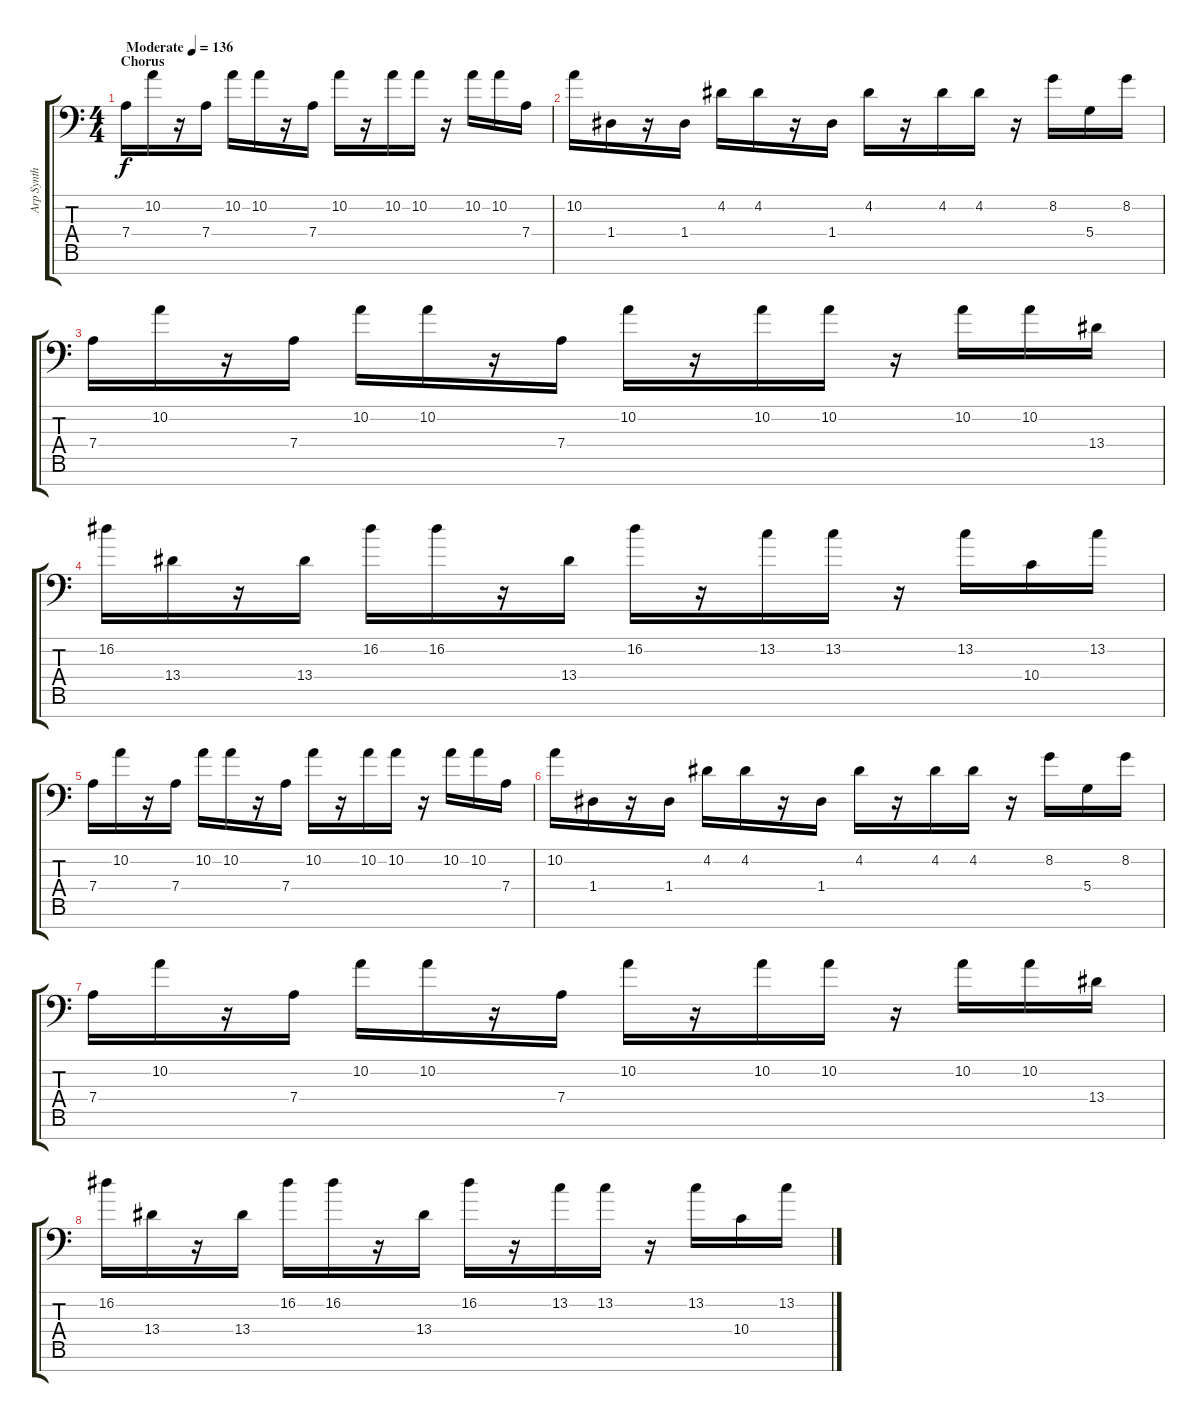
\track ("Arp Synth" "Arp Synth") {instrument lead3calliope}
\staff {score tabs}
\tuning (C8 B3 G3 D3 A2 E2 C-1) {hide}
\ts (4 4)
\section ("" "Chorus")
\tempo (136 "Moderate")
\clef f4
\ks c
7.4.16{dy f instrument lead3calliope} 10.2.16 r.16 7.4.16 10.2.16 10.2.16 r.16 7.4.16 10.2.16 r.16 10.2.16 10.2.16 r.16 10.2.16 10.2.16 7.4.16 |
10.2.16 1.4.16 r.16 1.4.16 4.2.16 4.2.16 r.16 1.4.16 4.2.16 r.16 4.2.16 4.2.16 r.16 8.2.16 5.4.16 8.2.16 |
7.4.16 10.2.16 r.16 7.4.16 10.2.16 10.2.16 r.16 7.4.16 10.2.16 r.16 10.2.16 10.2.16 r.16 10.2.16 10.2.16 13.4.16 |
16.2.16 13.4.16 r.16 13.4.16 16.2.16 16.2.16 r.16 13.4.16 16.2.16 r.16 13.2.16 13.2.16 r.16 13.2.16 10.4.16 13.2.16 |
7.4.16 10.2.16 r.16 7.4.16 10.2.16 10.2.16 r.16 7.4.16 10.2.16 r.16 10.2.16 10.2.16 r.16 10.2.16 10.2.16 7.4.16 |
10.2.16 1.4.16 r.16 1.4.16 4.2.16 4.2.16 r.16 1.4.16 4.2.16 r.16 4.2.16 4.2.16 r.16 8.2.16 5.4.16 8.2.16 |
7.4.16 10.2.16 r.16 7.4.16 10.2.16 10.2.16 r.16 7.4.16 10.2.16 r.16 10.2.16 10.2.16 r.16 10.2.16 10.2.16 13.4.16 |
16.2.16 13.4.16 r.16 13.4.16 16.2.16 16.2.16 r.16 13.4.16 16.2.16 r.16 13.2.16 13.2.16 r.16 13.2.16 10.4.16 13.2.16
